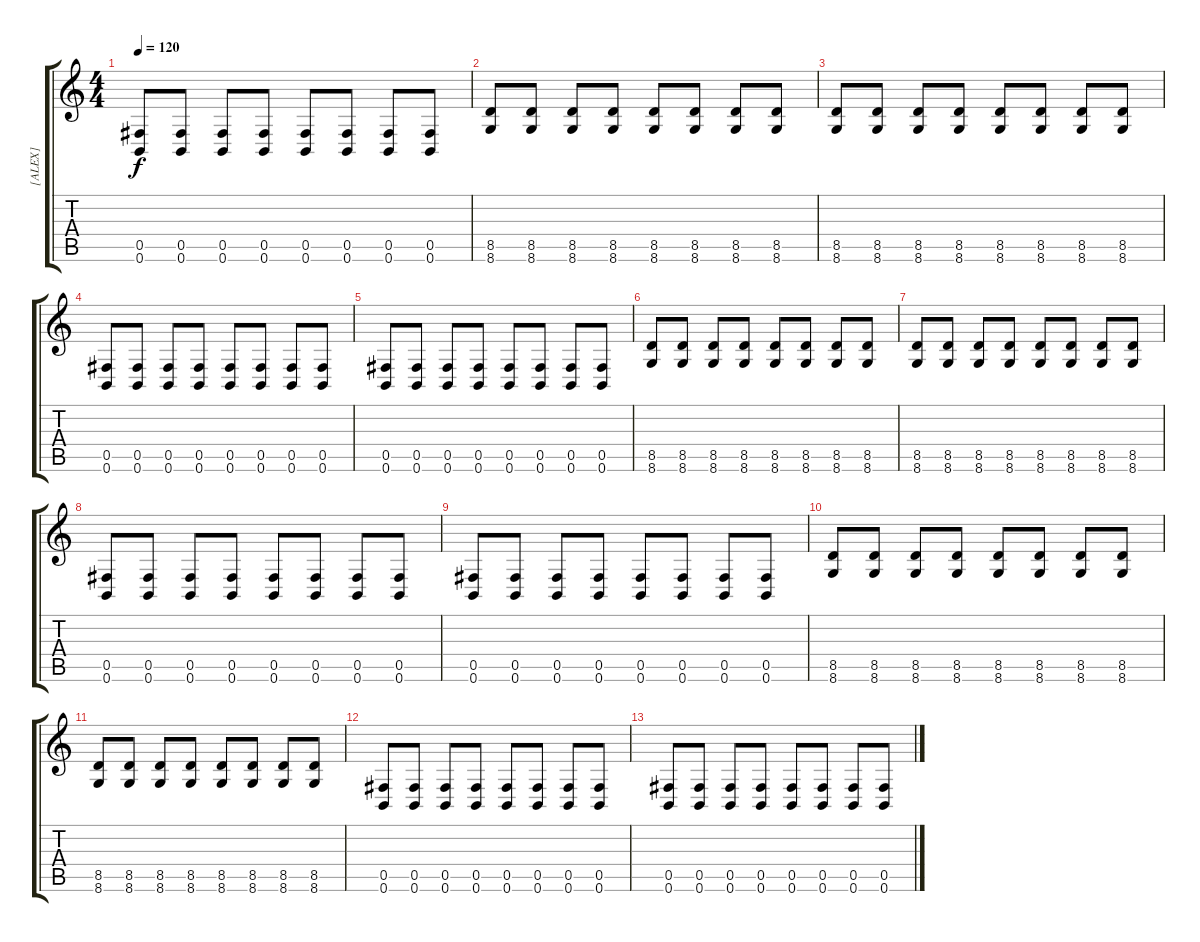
\track ("[ALEX]" "[ALEX]") {instrument distortionguitar}
\staff {score tabs}
\tuning (Db4 Ab3 E3 B2 Gb2 B1) {hide}
\ts (4 4)
\tempo 120
\clef g2
\ks c
(0.5 0.6).8{dy f} (0.5 0.6).8 (0.5 0.6).8 (0.5 0.6).8 (0.5 0.6).8 (0.5 0.6).8 (0.5 0.6).8 (0.5 0.6).8 |
(8.5 8.6).8 (8.5 8.6).8 (8.5 8.6).8 (8.5 8.6).8 (8.5 8.6).8 (8.5 8.6).8 (8.5 8.6).8 (8.5 8.6).8 |
(8.5 8.6).8 (8.5 8.6).8 (8.5 8.6).8 (8.5 8.6).8 (8.5 8.6).8 (8.5 8.6).8 (8.5 8.6).8 (8.5 8.6).8 |
(0.5 0.6).8 (0.5 0.6).8 (0.5 0.6).8 (0.5 0.6).8 (0.5 0.6).8 (0.5 0.6).8 (0.5 0.6).8 (0.5 0.6).8 |
(0.5 0.6).8 (0.5 0.6).8 (0.5 0.6).8 (0.5 0.6).8 (0.5 0.6).8 (0.5 0.6).8 (0.5 0.6).8 (0.5 0.6).8 |
(8.5 8.6).8 (8.5 8.6).8 (8.5 8.6).8 (8.5 8.6).8 (8.5 8.6).8 (8.5 8.6).8 (8.5 8.6).8 (8.5 8.6).8 |
(8.5 8.6).8 (8.5 8.6).8 (8.5 8.6).8 (8.5 8.6).8 (8.5 8.6).8 (8.5 8.6).8 (8.5 8.6).8 (8.5 8.6).8 |
(0.5 0.6).8 (0.5 0.6).8 (0.5 0.6).8 (0.5 0.6).8 (0.5 0.6).8 (0.5 0.6).8 (0.5 0.6).8 (0.5 0.6).8 |
(0.5 0.6).8 (0.5 0.6).8 (0.5 0.6).8 (0.5 0.6).8 (0.5 0.6).8 (0.5 0.6).8 (0.5 0.6).8 (0.5 0.6).8 |
(8.5 8.6).8 (8.5 8.6).8 (8.5 8.6).8 (8.5 8.6).8 (8.5 8.6).8 (8.5 8.6).8 (8.5 8.6).8 (8.5 8.6).8 |
(8.5 8.6).8 (8.5 8.6).8 (8.5 8.6).8 (8.5 8.6).8 (8.5 8.6).8 (8.5 8.6).8 (8.5 8.6).8 (8.5 8.6).8 |
(0.5 0.6).8 (0.5 0.6).8 (0.5 0.6).8 (0.5 0.6).8 (0.5 0.6).8 (0.5 0.6).8 (0.5 0.6).8 (0.5 0.6).8 |
(0.5 0.6).8 (0.5 0.6).8 (0.5 0.6).8 (0.5 0.6).8 (0.5 0.6).8 (0.5 0.6).8 (0.5 0.6).8 (0.5 0.6).8
